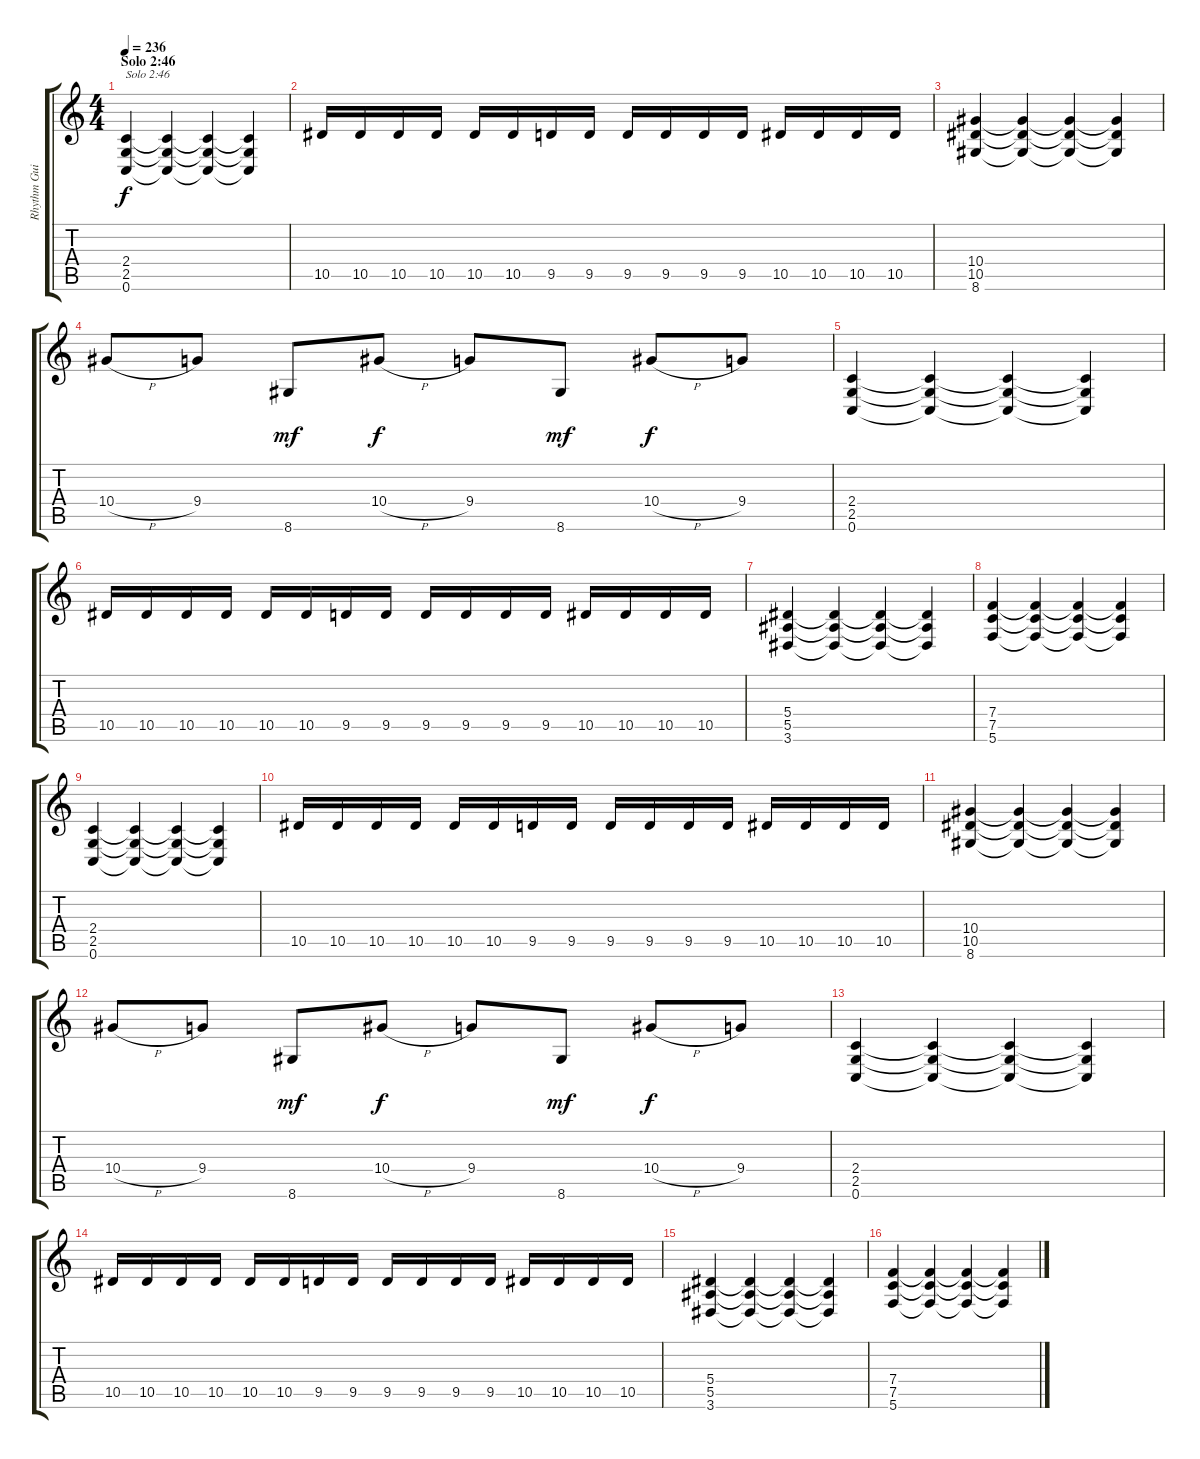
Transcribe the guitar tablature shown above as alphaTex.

\track ("Rhythm Guitar (Robert Sennebaeck)" "Rhythm Gui") {instrument distortionguitar}
\staff {score tabs}
\tuning (C4 G3 Eb3 Bb2 F2 C2) {hide}
\ts (4 4)
\section ("" "Solo 2:46")
\tempo 236
\clef g2
\ks c
(2.4 2.5 0.6).4{txt "Solo 2:46" dy f} (2.4{t} 2.5{t} 0.6{t}).4 (2.4{t} 2.5{t} 0.6{t}).4 (2.4{t} 2.5{t} 0.6{t}).4 |
10.5.16 10.5.16 10.5.16 10.5.16 10.5.16 10.5.16 9.5.16 9.5.16 9.5.16 9.5.16 9.5.16 9.5.16 10.5.16 10.5.16 10.5.16 10.5.16 |
(10.4 10.5 8.6).4 (10.4{t} 10.5{t} 8.6{t}).4 (10.4{t} 10.5{t} 8.6{t}).4 (10.4{t} 10.5{t} 8.6{t}).4 |
10.4{h}.8 9.4.8 8.6.8{dy mf} 10.4{h}.8{dy f} 9.4.8 8.6.8{dy mf} 10.4{h}.8{dy f} 9.4.8 |
(2.4 2.5 0.6).4 (2.4{t} 2.5{t} 0.6{t}).4 (2.4{t} 2.5{t} 0.6{t}).4 (2.4{t} 2.5{t} 0.6{t}).4 |
10.5.16 10.5.16 10.5.16 10.5.16 10.5.16 10.5.16 9.5.16 9.5.16 9.5.16 9.5.16 9.5.16 9.5.16 10.5.16 10.5.16 10.5.16 10.5.16 |
(5.4 5.5 3.6).4 (5.4{t} 5.5{t} 3.6{t}).4 (5.4{t} 5.5{t} 3.6{t}).4 (5.4{t} 5.5{t} 3.6{t}).4 |
(7.4 7.5 5.6).4 (7.4{t} 7.5{t} 5.6{t}).4 (7.4{t} 7.5{t} 5.6{t}).4 (7.4{t} 7.5{t} 5.6{t}).4 |
(2.4 2.5 0.6).4 (2.4{t} 2.5{t} 0.6{t}).4 (2.4{t} 2.5{t} 0.6{t}).4 (2.4{t} 2.5{t} 0.6{t}).4 |
10.5.16 10.5.16 10.5.16 10.5.16 10.5.16 10.5.16 9.5.16 9.5.16 9.5.16 9.5.16 9.5.16 9.5.16 10.5.16 10.5.16 10.5.16 10.5.16 |
(10.4 10.5 8.6).4{balance 8} (10.4{t} 10.5{t} 8.6{t}).4 (10.4{t} 10.5{t} 8.6{t}).4 (10.4{t} 10.5{t} 8.6{t}).4 |
10.4{h}.8 9.4.8 8.6.8{dy mf} 10.4{h}.8{dy f} 9.4.8 8.6.8{dy mf} 10.4{h}.8{dy f} 9.4.8 |
(2.4 2.5 0.6).4 (2.4{t} 2.5{t} 0.6{t}).4 (2.4{t} 2.5{t} 0.6{t}).4 (2.4{t} 2.5{t} 0.6{t}).4 |
10.5.16 10.5.16 10.5.16 10.5.16 10.5.16 10.5.16 9.5.16 9.5.16 9.5.16 9.5.16 9.5.16 9.5.16 10.5.16 10.5.16 10.5.16 10.5.16 |
(5.4 5.5 3.6).4 (5.4{t} 5.5{t} 3.6{t}).4 (5.4{t} 5.5{t} 3.6{t}).4 (5.4{t} 5.5{t} 3.6{t}).4 |
(7.4 7.5 5.6).4 (7.4{t} 7.5{t} 5.6{t}).4 (7.4{t} 7.5{t} 5.6{t}).4 (7.4{t} 7.5{t} 5.6{t}).4
